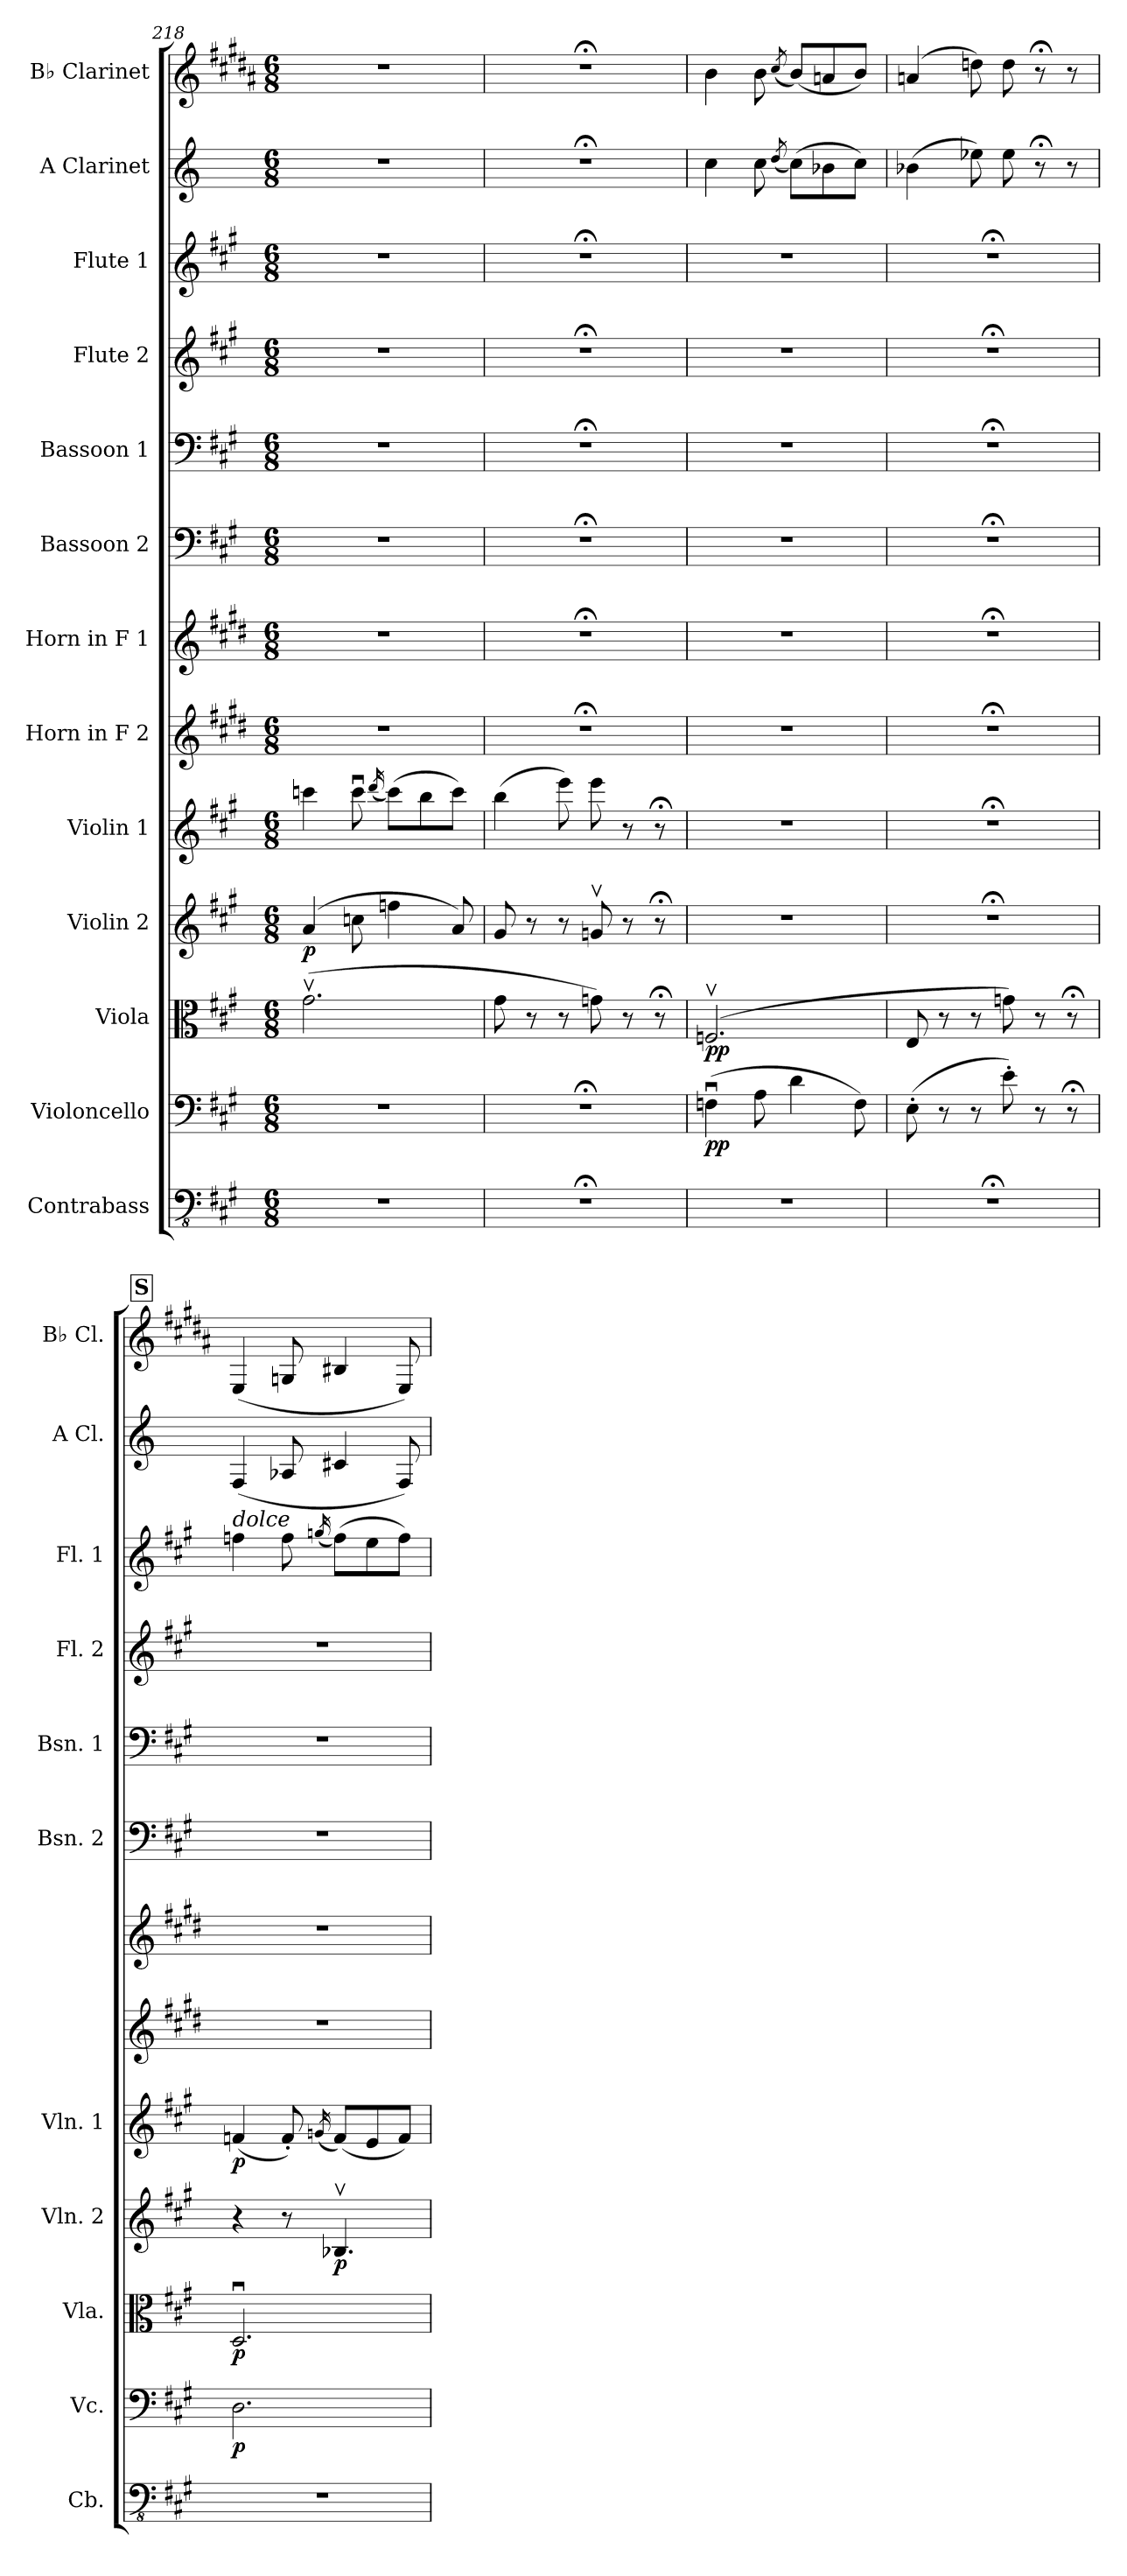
**kern	**kern	**dynam	**kern	**dynam	**kern	**dynam	**kern	**dynam	**kern	**kern	**kern	**kern	**kern	**kern	**kern	**kern
*part13	*part12	*part12	*part11	*part11	*part10	*part10	*part9	*part9	*part8	*part7	*part6	*part5	*part4	*part3	*part2	*part1
*staff13	*staff12	*staff12	*staff11	*staff11	*staff10	*staff10	*staff9	*staff9	*staff8	*staff7	*staff6	*staff5	*staff4	*staff3	*staff2	*staff1
*I"Contrabass	*I"Violoncello	*	*I"Viola	*	*I"Violin 2	*	*I"Violin 1	*	*I"Horn in F 2	*I"Horn in F 1	*I"Bassoon 2	*I"Bassoon 1	*I"Flute 2	*I"Flute 1	*I"A Clarinet	*I"B♭ Clarinet
*I'Cb.	*I'Vc.	*	*I'Vla.	*	*I'Vln. 2	*	*I'Vln. 1	*	*	*	*I'Bsn. 2	*I'Bsn. 1	*I'Fl. 2	*I'Fl. 1	*I'A Cl.	*I'B♭ Cl.
*clefFv4	*clefF4	*	*clefC3	*	*clefG2	*	*clefG2	*	*clefG2	*clefG2	*clefF4	*clefF4	*clefG2	*clefG2	*clefG2	*clefG2
*ITrd7c12	*	*	*	*	*	*	*	*	*ITrd4c7	*ITrd4c7	*	*	*	*	*ITrd2c3	*ITrd1c2
*k[f#c#g#]	*k[f#c#g#]	*	*k[f#c#g#]	*	*k[f#c#g#]	*	*k[f#c#g#]	*	*k[f#c#g#]	*k[f#c#g#]	*k[f#c#g#]	*k[f#c#g#]	*k[f#c#g#]	*k[f#c#g#]	*k[f#c#g#]	*k[f#c#g#]
*M6/8	*M6/8	*	*M6/8	*	*M6/8	*	*M6/8	*	*M6/8	*M6/8	*M6/8	*M6/8	*M6/8	*M6/8	*M6/8	*M6/8
=218	=218	=218	=218	=218	=218	=218	=218	=218	=218	=218	=218	=218	=218	=218	=218	=218
!	!	!	!	!	!	!LO:DY:b	!	!	!	!	!	!	!	!	!	!
2.r	2.r	.	(>2.g#v\	.	(>4a/	p	4cccn\	.	2.r	2.r	2.r	2.r	2.r	2.r	2.r	2.r
.	.	.	.	.	8ccn\	.	8cccu\	.	.	.	.	.	.	.	.	.
.	.	.	.	.	.	.	(<16qddd/	.	.	.	.	.	.	.	.	.
.	.	.	.	.	4ffn\	.	(>8ccc\L)	.	.	.	.	.	.	.	.	.
.	.	.	.	.	.	.	8bb\	.	.	.	.	.	.	.	.	.
.	.	.	.	.	8a/)	.	8ccc\J)	.	.	.	.	.	.	.	.	.
=219	=219	=219	=219	=219	=219	=219	=219	=219	=219	=219	=219	=219	=219	=219	=219	=219
2.r;<	2.r;<	.	8g#\	.	8g#/	.	(>4bb\	.	2.r;<	2.r;<	2.r;<	2.r;<	2.r;<	2.r;<	2.r;<	2.r;<
.	.	.	8r	.	8r	.	.	.	.	.	.	.	.	.	.	.
.	.	.	8r	.	8r	.	8eee\)	.	.	.	.	.	.	.	.	.
.	.	.	8gn\)	.	8gnv/	.	8eee\	.	.	.	.	.	.	.	.	.
.	.	.	8r	.	8r	.	8r	.	.	.	.	.	.	.	.	.
.	.	.	8r;<	.	8r;<	.	8r;<	.	.	.	.	.	.	.	.	.
!!LO:PB:g=z
=220	=220	=220	=220	=220	=220	=220	=220	=220	=220	=220	=220	=220	=220	=220	=220	=220
!	!	!LO:DY:b	!	!LO:DY:b	!	!	!	!	!	!	!	!	!	!	!	!
2.r	(>4Fnu\	pp	(>2.Fnv/	pp	2.r	.	2.r	.	2.r	2.r	2.r	2.r	2.r	2.r	4a\	4a\
.	8A\	.	.	.	.	.	.	.	.	.	.	.	.	.	8a\	8a\
.	.	.	.	.	.	.	.	.	.	.	.	.	.	.	(<8qb/	(<8qb/
.	4d\	.	.	.	.	.	.	.	.	.	.	.	.	.	(>8a\L)	(<8a/L)
.	.	.	.	.	.	.	.	.	.	.	.	.	.	.	8gn\	8gn/
.	8F\)	.	.	.	.	.	.	.	.	.	.	.	.	.	8a\J)	8a/J)
=221	=221	=221	=221	=221	=221	=221	=221	=221	=221	=221	=221	=221	=221	=221	=221	=221
2.r;<	(>8E'\	.	8E/	.	2.r;<	.	2.r;<	.	2.r;<	2.r;<	2.r;<	2.r;<	2.r;<	2.r;<	(>4gn\	(>4gn/
.	8r	.	8r	.	.	.	.	.	.	.	.	.	.	.	.	.
.	8r	.	8r	.	.	.	.	.	.	.	.	.	.	.	8ccn\)	8ccn\)
.	8e'\)	.	8gn\)	.	.	.	.	.	.	.	.	.	.	.	8cc\	8cc\
.	8r	.	8r	.	.	.	.	.	.	.	.	.	.	.	8r;<	8r;<
.	8r;<	.	8r;<	.	.	.	.	.	.	.	.	.	.	.	8r	8r
!!LO:REH:place=s1:a:B:fs=14:t=S
=222	=222	=222	=222	=222	=222	=222	=222	=222	=222	=222	=222	=222	=222	=222	=222	=222
!	!	!	!	!	!	!	!	!	!	!	!	!	!	!LO:TX:a:i:t=dolce	!	!
!	!	!LO:DY:b	!	!LO:DY:b	!	!	!	!LO:DY:b	!	!	!	!	!	!	!	!
2.r	2.D\	p	2.Du/	p	4r	.	(<4fn/	p	2.r	2.r	2.r	2.r	2.r	4ffn\	(<4D/	(<4D/
.	.	.	.	.	8r	.	8f'/)	.	.	.	.	.	.	8ff\	8Fn/	8Fn/
.	.	.	.	.	.	.	(<16qgn/	.	.	.	.	.	.	(<16qggn/	.	.
!	!	!	!	!	!	!LO:DY:b	!	!	!	!	!	!	!	!	!	!
.	.	.	.	.	4.B-Xv/	p	(<8f/L)	.	.	.	.	.	.	(>8ff\L)	4A#X/	4A#X/
.	.	.	.	.	.	.	8e/	.	.	.	.	.	.	8ee\	.	.
.	.	.	.	.	.	.	8f/J)	.	.	.	.	.	.	8ff\J)	8D/)	8D/)
=	=	=	=	=	=	=	=	=	=	=	=	=	=	=	=	=
*-	*-	*-	*-	*-	*-	*-	*-	*-	*-	*-	*-	*-	*-	*-	*-	*-
